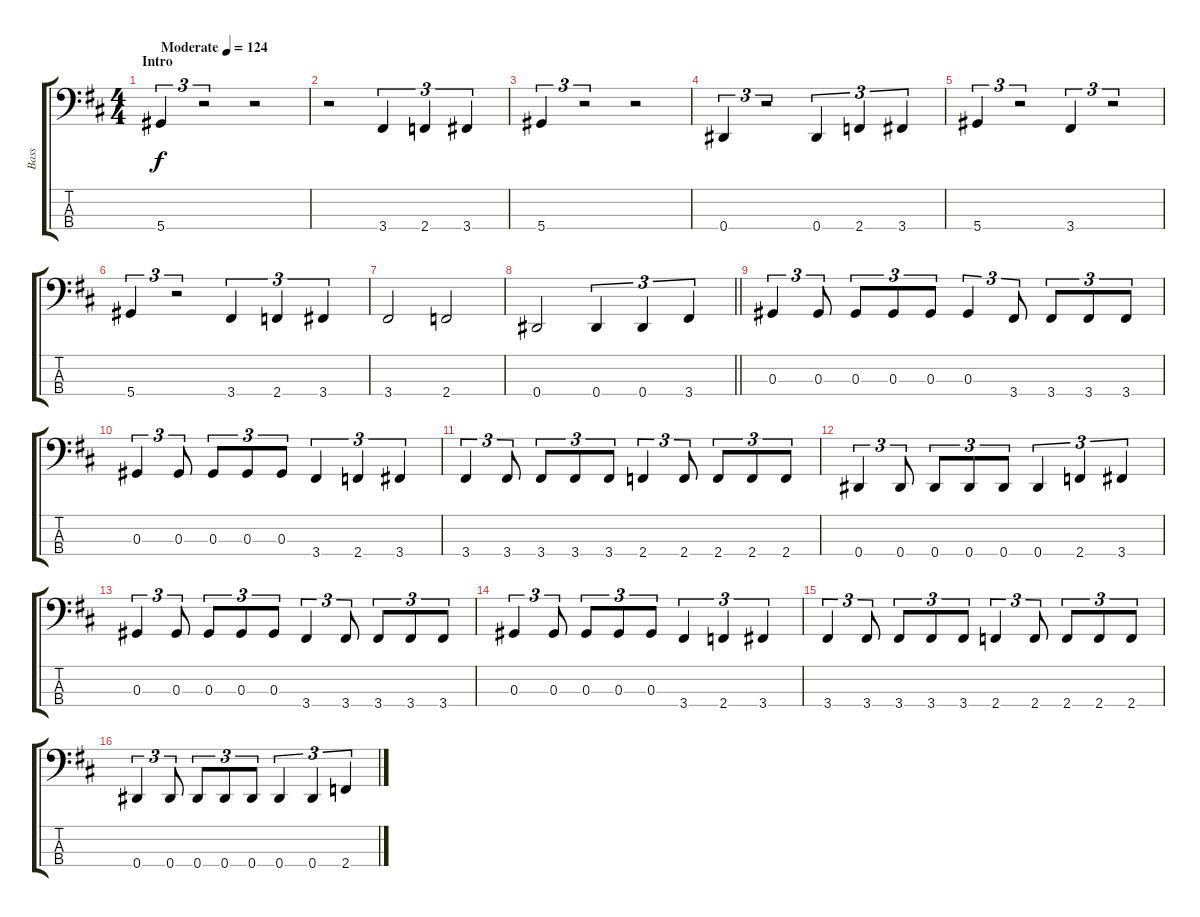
\track ("Bass" "Bass") {instrument electricbassfinger}
\staff {score tabs}
\tuning (Gb2 Db2 Ab1 Eb1) {hide}
\ts (4 4)
\section ("" "Intro")
\tempo (124 "Moderate")
\clef f4
\ks d
5.4.4{tu (3 2) dy f instrument electricbassfinger} r.2{tu (3 2)} r.2 |
r.2 3.4.4{tu (3 2)} 2.4.4{tu (3 2)} 3.4.4{tu (3 2)} |
5.4.4{tu (3 2)} r.2{tu (3 2)} r.2 |
0.4.4{tu (3 2)} r.2{tu (3 2)} 0.4.4{tu (3 2)} 2.4.4{tu (3 2)} 3.4.4{tu (3 2)} |
5.4.4{tu (3 2)} r.2{tu (3 2)} 3.4.4{tu (3 2)} r.2{tu (3 2)} |
5.4.4{tu (3 2)} r.2{tu (3 2)} 3.4.4{tu (3 2)} 2.4.4{tu (3 2)} 3.4.4{tu (3 2)} |
3.4.2 2.4.2 |
\barLineRight lightlight
0.4.2 0.4.4{tu (3 2)} 0.4.4{tu (3 2)} 3.4.4{tu (3 2)} |
0.3.4{tu (3 2)} 0.3.8{tu (3 2)} 0.3.8{tu (3 2)} 0.3.8{tu (3 2)} 0.3.8{tu (3 2)} 0.3.4{tu (3 2)} 3.4.8{tu (3 2)} 3.4.8{tu (3 2)} 3.4.8{tu (3 2)} 3.4.8{tu (3 2)} |
0.3.4{tu (3 2)} 0.3.8{tu (3 2)} 0.3.8{tu (3 2)} 0.3.8{tu (3 2)} 0.3.8{tu (3 2)} 3.4.4{tu (3 2)} 2.4.4{tu (3 2)} 3.4.4{tu (3 2)} |
3.4.4{tu (3 2)} 3.4.8{tu (3 2)} 3.4.8{tu (3 2)} 3.4.8{tu (3 2)} 3.4.8{tu (3 2)} 2.4.4{tu (3 2)} 2.4.8{tu (3 2)} 2.4.8{tu (3 2)} 2.4.8{tu (3 2)} 2.4.8{tu (3 2)} |
0.4.4{tu (3 2)} 0.4.8{tu (3 2)} 0.4.8{tu (3 2)} 0.4.8{tu (3 2)} 0.4.8{tu (3 2)} 0.4.4{tu (3 2)} 2.4.4{tu (3 2)} 3.4.4{tu (3 2)} |
0.3.4{tu (3 2)} 0.3.8{tu (3 2)} 0.3.8{tu (3 2)} 0.3.8{tu (3 2)} 0.3.8{tu (3 2)} 3.4.4{tu (3 2)} 3.4.8{tu (3 2)} 3.4.8{tu (3 2)} 3.4.8{tu (3 2)} 3.4.8{tu (3 2)} |
0.3.4{tu (3 2)} 0.3.8{tu (3 2)} 0.3.8{tu (3 2)} 0.3.8{tu (3 2)} 0.3.8{tu (3 2)} 3.4.4{tu (3 2)} 2.4.4{tu (3 2)} 3.4.4{tu (3 2)} |
3.4.4{tu (3 2)} 3.4.8{tu (3 2)} 3.4.8{tu (3 2)} 3.4.8{tu (3 2)} 3.4.8{tu (3 2)} 2.4.4{tu (3 2)} 2.4.8{tu (3 2)} 2.4.8{tu (3 2)} 2.4.8{tu (3 2)} 2.4.8{tu (3 2)} |
0.4.4{tu (3 2)} 0.4.8{tu (3 2)} 0.4.8{tu (3 2)} 0.4.8{tu (3 2)} 0.4.8{tu (3 2)} 0.4.4{tu (3 2)} 0.4.4{tu (3 2)} 2.4.4{tu (3 2)}
